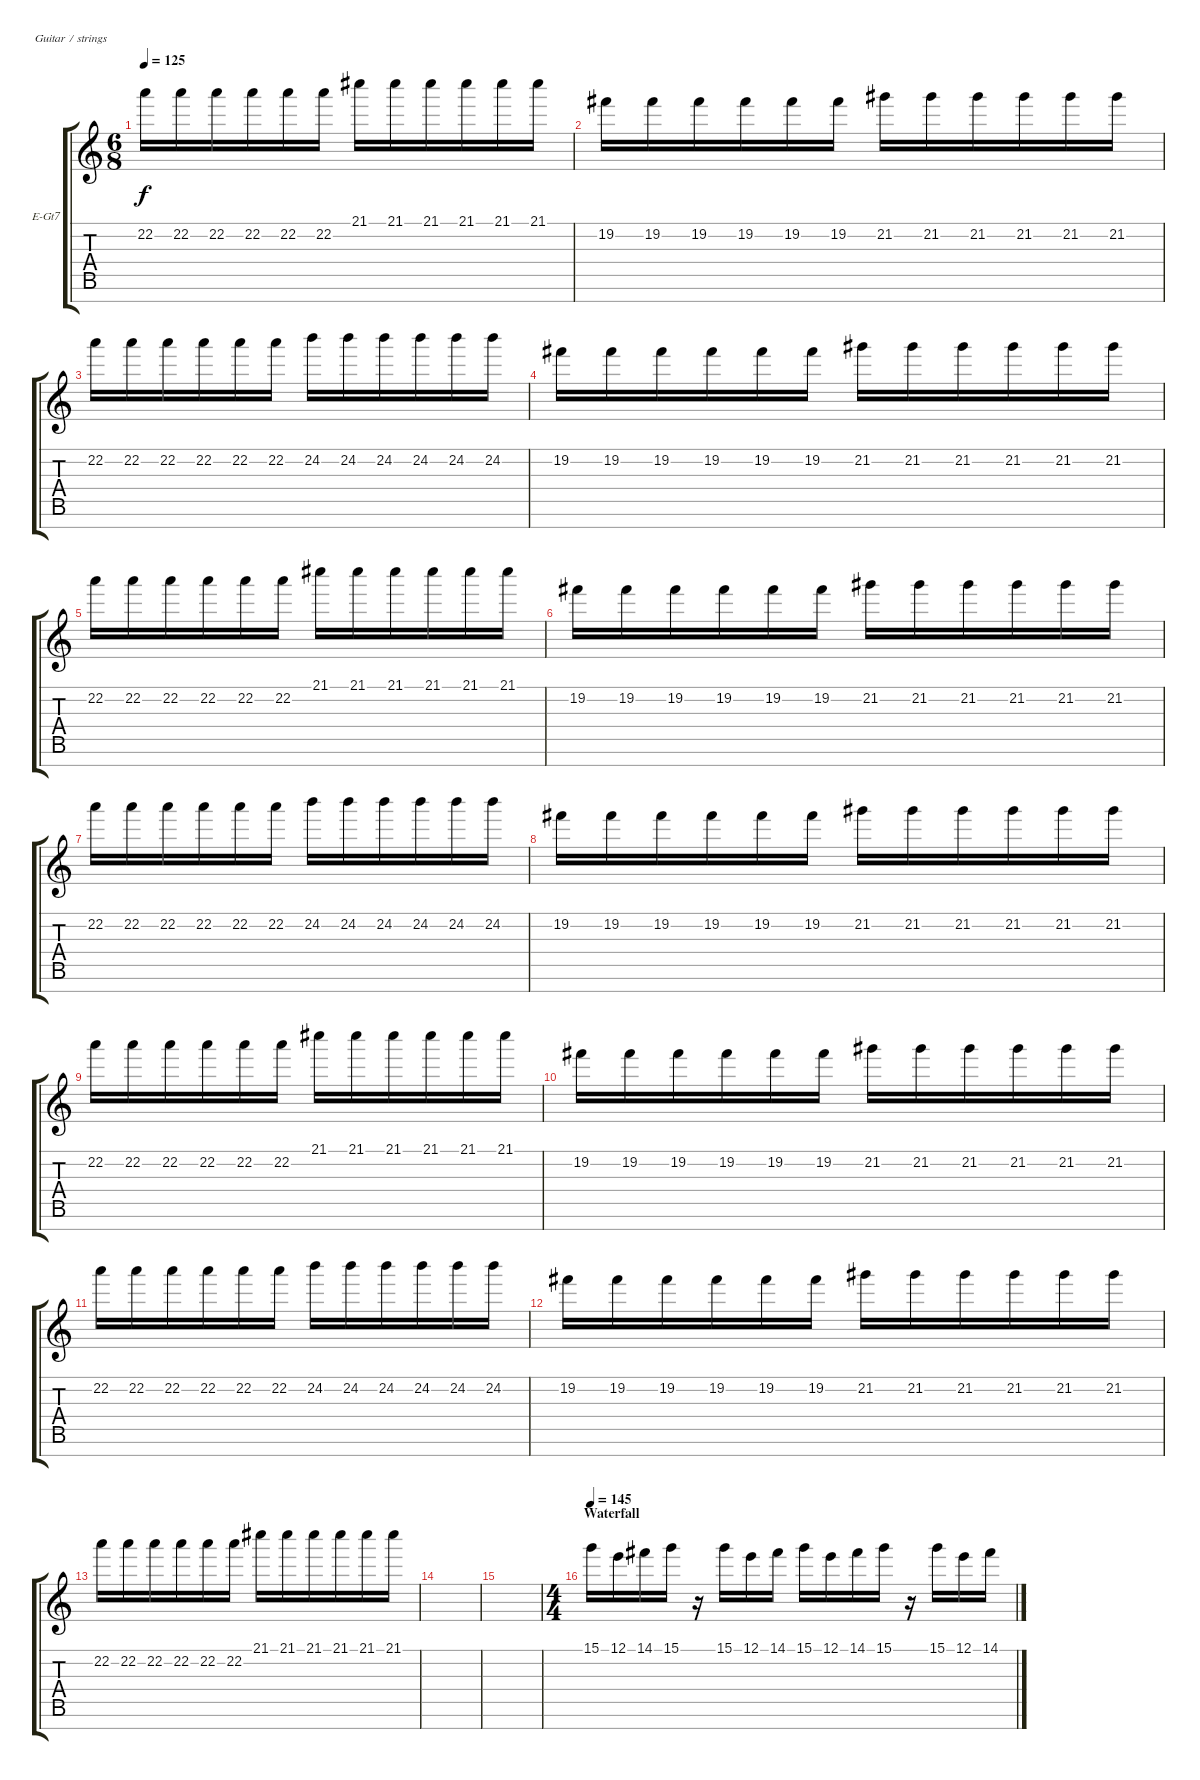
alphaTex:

\defaultSystemsLayout 4
\bracketExtendMode groupsimilarinstruments
\firstSystemTrackNameOrientation horizontal
\otherSystemsTrackNameOrientation horizontal
\track ("Electric Guitar" "E-Gt7") {instrument overdrivenguitar}
\staff {score tabs}
\tuning (E4 B3 G3 D3 A2 E2 B1)
\ts (6 8)
\tempo 125
\clef g2
\ks c
22.2.16{dy f} 22.2.16 22.2.16 22.2.16 22.2.16 22.2.16 21.1.16 21.1.16 21.1.16 21.1.16 21.1.16 21.1.16 |
19.2.16 19.2.16 19.2.16 19.2.16 19.2.16 19.2.16 21.2.16 21.2.16 21.2.16 21.2.16 21.2.16 21.2.16 |
22.2.16 22.2.16 22.2.16 22.2.16 22.2.16 22.2.16 24.2.16 24.2.16 24.2.16 24.2.16 24.2.16 24.2.16 |
19.2.16 19.2.16 19.2.16 19.2.16 19.2.16 19.2.16 21.2.16 21.2.16 21.2.16 21.2.16 21.2.16 21.2.16 |
22.2.16 22.2.16 22.2.16 22.2.16 22.2.16 22.2.16 21.1.16 21.1.16 21.1.16 21.1.16 21.1.16 21.1.16 |
19.2.16 19.2.16 19.2.16 19.2.16 19.2.16 19.2.16 21.2.16 21.2.16 21.2.16 21.2.16 21.2.16 21.2.16 |
22.2.16 22.2.16 22.2.16 22.2.16 22.2.16 22.2.16 24.2.16 24.2.16 24.2.16 24.2.16 24.2.16 24.2.16 |
19.2.16 19.2.16 19.2.16 19.2.16 19.2.16 19.2.16 21.2.16 21.2.16 21.2.16 21.2.16 21.2.16 21.2.16 |
22.2.16 22.2.16 22.2.16 22.2.16 22.2.16 22.2.16 21.1.16 21.1.16 21.1.16 21.1.16 21.1.16 21.1.16 |
19.2.16 19.2.16 19.2.16 19.2.16 19.2.16 19.2.16 21.2.16 21.2.16 21.2.16 21.2.16 21.2.16 21.2.16 |
22.2.16 22.2.16 22.2.16 22.2.16 22.2.16 22.2.16 24.2.16 24.2.16 24.2.16 24.2.16 24.2.16 24.2.16 |
19.2.16 19.2.16 19.2.16 19.2.16 19.2.16 19.2.16 21.2.16 21.2.16 21.2.16 21.2.16 21.2.16 21.2.16 |
22.2.16 22.2.16 22.2.16 22.2.16 22.2.16 22.2.16 21.1.16 21.1.16 21.1.16 21.1.16 21.1.16 21.1.16 |
|
|
\ts (4 4)
\section ("" "Waterfall")
\tempo 145
15.1.16 12.1.16 14.1.16 15.1.16 r.16 15.1.16 12.1.16 14.1.16 15.1.16 12.1.16 14.1.16 15.1.16 r.16 15.1.16 12.1.16 14.1.16
